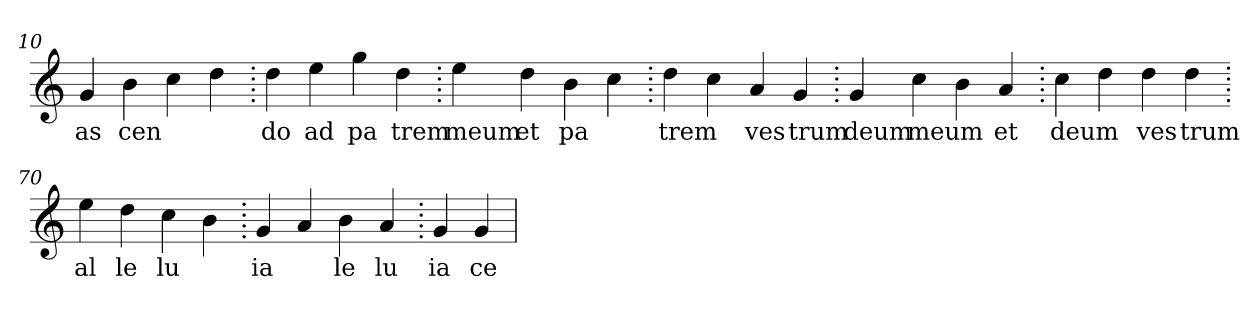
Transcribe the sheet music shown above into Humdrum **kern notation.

**kern	**text
*part1	*part1
*staff1	*staff1
*clefG2	*
=10.	=10.
4g	as
4b	cen
4cc	.
4dd	.
=20.	=20.
4dd	do
4ee	ad
4gg	pa
4dd	trem
=30.	=30.
4ee	meum
4dd	et
4b	pa
4cc	.
=40.	=40.
4dd	trem
4cc	.
4a	ves
4g	trum
=50.	=50.
4g	deum
4cc	meum
4b	.
4a	et
=60.	=60.
4cc	deum
4dd	.
4dd	ves
4dd	trum
=70.	=70.
4ee	al
4dd	le
4cc	lu
4b	.
=80.	=80.
4g	ia
4a	.
4b	le
4a	lu
=90.	=90.
4g	ia
4g	ce
=	=
*-	*-
